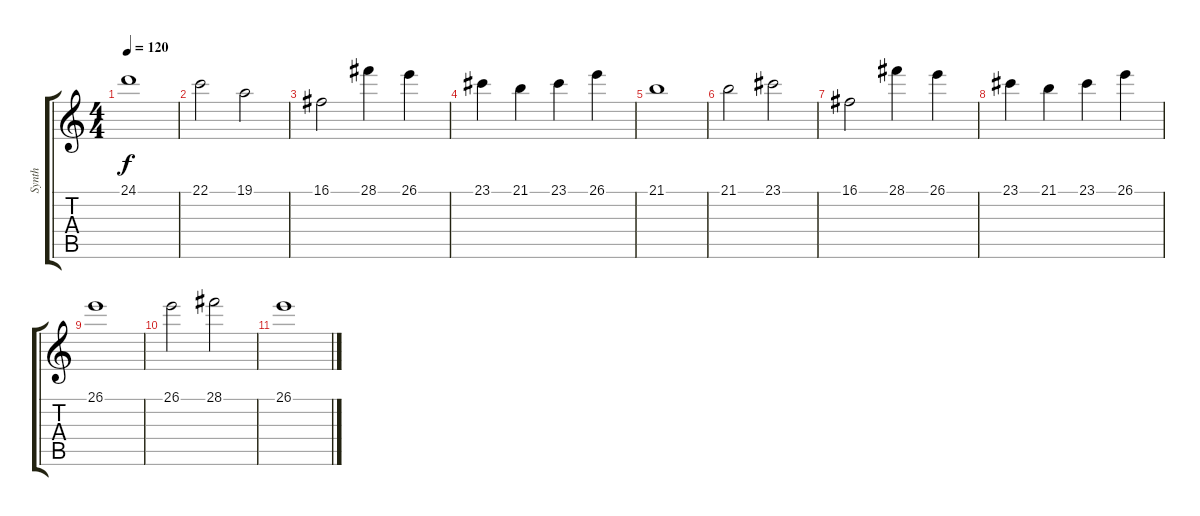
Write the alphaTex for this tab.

\track ("Synth" "Synth") {instrument tremolostrings}
\staff {score tabs}
\tuning (D4 A3 F3 C3 G2 D2) {hide}
\ts (4 4)
\tempo 120
\clef g2
\ks c
24.1.1{dy f} |
22.1.2 19.1.2 |
16.1.2 28.1.4 26.1.4 |
23.1.4 21.1.4 23.1.4 26.1.4 |
21.1.1 |
21.1.2 23.1.2 |
16.1.2 28.1.4 26.1.4 |
23.1.4 21.1.4 23.1.4 26.1.4 |
26.1.1 |
26.1.2 28.1.2 |
26.1.1{volume 0}
